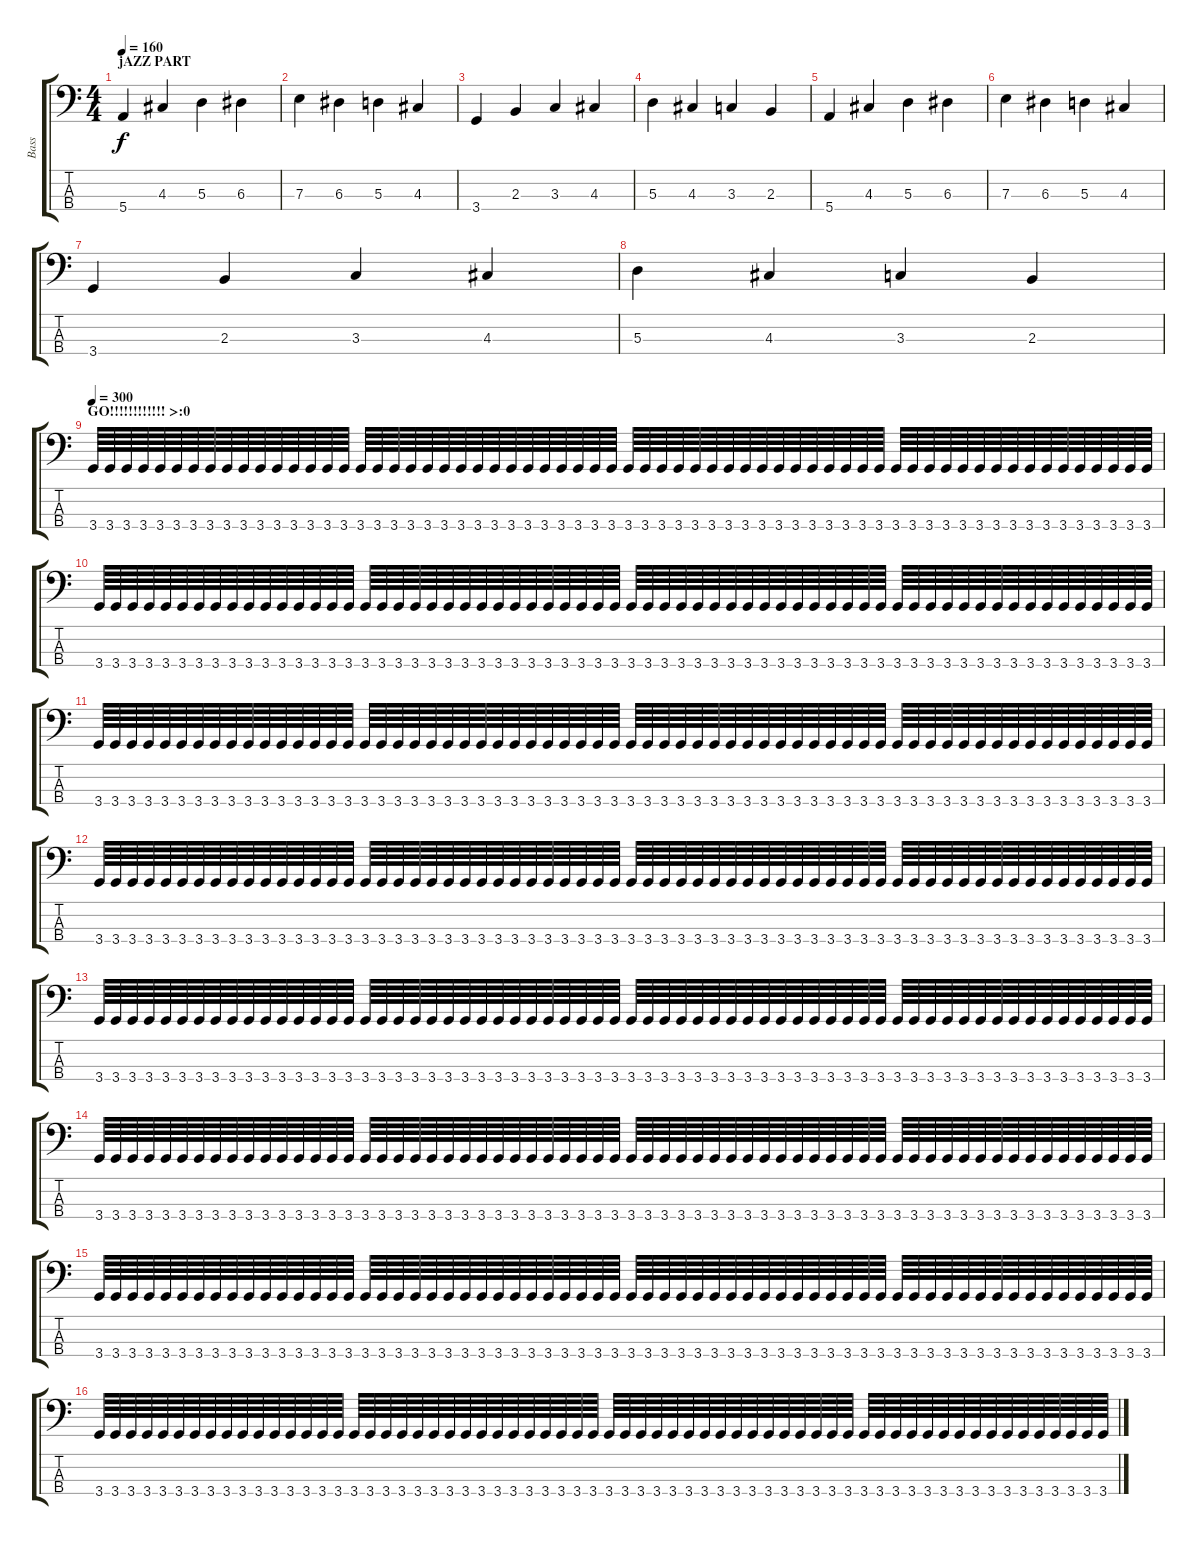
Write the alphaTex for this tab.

\track ("Bass" "Bass") {instrument electricbasspick}
\staff {score tabs}
\tuning (G2 D2 A1 E1) {hide}
\ts (4 4)
\section ("" "jAZZ PART")
\tempo 160
\clef f4
\ks c
5.4.4{dy f instrument fretlessbass} 4.3.4 5.3.4 6.3.4 |
7.3.4 6.3.4 5.3.4 4.3.4 |
3.4.4 2.3.4 3.3.4 4.3.4 |
5.3.4 4.3.4 3.3.4 2.3.4 |
5.4.4{instrument fretlessbass} 4.3.4 5.3.4 6.3.4 |
7.3.4 6.3.4 5.3.4 4.3.4 |
3.4.4 2.3.4 3.3.4 4.3.4 |
5.3.4 4.3.4 3.3.4 2.3.4 |
\section ("" "GO!!!!!!!!!!!! >:0")
\tempo 300
3.4.64{volume 14 instrument electricbasspick} 3.4.64 3.4.64 3.4.64 3.4.64 3.4.64 3.4.64 3.4.64 3.4.64 3.4.64 3.4.64 3.4.64 3.4.64 3.4.64 3.4.64 3.4.64 3.4.64 3.4.64 3.4.64 3.4.64 3.4.64 3.4.64 3.4.64 3.4.64 3.4.64 3.4.64 3.4.64 3.4.64 3.4.64 3.4.64 3.4.64 3.4.64 3.4.64 3.4.64 3.4.64 3.4.64 3.4.64 3.4.64 3.4.64 3.4.64 3.4.64 3.4.64 3.4.64 3.4.64 3.4.64 3.4.64 3.4.64 3.4.64 3.4.64 3.4.64 3.4.64 3.4.64 3.4.64 3.4.64 3.4.64 3.4.64 3.4.64 3.4.64 3.4.64 3.4.64 3.4.64 3.4.64 3.4.64 3.4.64 |
3.4.64{volume 14 instrument electricbasspick} 3.4.64 3.4.64 3.4.64 3.4.64 3.4.64 3.4.64 3.4.64 3.4.64 3.4.64 3.4.64 3.4.64 3.4.64 3.4.64 3.4.64 3.4.64 3.4.64 3.4.64 3.4.64 3.4.64 3.4.64 3.4.64 3.4.64 3.4.64 3.4.64 3.4.64 3.4.64 3.4.64 3.4.64 3.4.64 3.4.64 3.4.64 3.4.64 3.4.64 3.4.64 3.4.64 3.4.64 3.4.64 3.4.64 3.4.64 3.4.64 3.4.64 3.4.64 3.4.64 3.4.64 3.4.64 3.4.64 3.4.64 3.4.64 3.4.64 3.4.64 3.4.64 3.4.64 3.4.64 3.4.64 3.4.64 3.4.64 3.4.64 3.4.64 3.4.64 3.4.64 3.4.64 3.4.64 3.4.64 |
3.4.64{volume 14 instrument electricbasspick} 3.4.64 3.4.64 3.4.64 3.4.64 3.4.64 3.4.64 3.4.64 3.4.64 3.4.64 3.4.64 3.4.64 3.4.64 3.4.64 3.4.64 3.4.64 3.4.64 3.4.64 3.4.64 3.4.64 3.4.64 3.4.64 3.4.64 3.4.64 3.4.64 3.4.64 3.4.64 3.4.64 3.4.64 3.4.64 3.4.64 3.4.64 3.4.64 3.4.64 3.4.64 3.4.64 3.4.64 3.4.64 3.4.64 3.4.64 3.4.64 3.4.64 3.4.64 3.4.64 3.4.64 3.4.64 3.4.64 3.4.64 3.4.64 3.4.64 3.4.64 3.4.64 3.4.64 3.4.64 3.4.64 3.4.64 3.4.64 3.4.64 3.4.64 3.4.64 3.4.64 3.4.64 3.4.64 3.4.64 |
3.4.64{volume 14 instrument electricbasspick} 3.4.64 3.4.64 3.4.64 3.4.64 3.4.64 3.4.64 3.4.64 3.4.64 3.4.64 3.4.64 3.4.64 3.4.64 3.4.64 3.4.64 3.4.64 3.4.64 3.4.64 3.4.64 3.4.64 3.4.64 3.4.64 3.4.64 3.4.64 3.4.64 3.4.64 3.4.64 3.4.64 3.4.64 3.4.64 3.4.64 3.4.64 3.4.64 3.4.64 3.4.64 3.4.64 3.4.64 3.4.64 3.4.64 3.4.64 3.4.64 3.4.64 3.4.64 3.4.64 3.4.64 3.4.64 3.4.64 3.4.64 3.4.64 3.4.64 3.4.64 3.4.64 3.4.64 3.4.64 3.4.64 3.4.64 3.4.64 3.4.64 3.4.64 3.4.64 3.4.64 3.4.64 3.4.64 3.4.64 |
3.4.64{volume 14 instrument electricbasspick} 3.4.64 3.4.64 3.4.64 3.4.64 3.4.64 3.4.64 3.4.64 3.4.64 3.4.64 3.4.64 3.4.64 3.4.64 3.4.64 3.4.64 3.4.64 3.4.64 3.4.64 3.4.64 3.4.64 3.4.64 3.4.64 3.4.64 3.4.64 3.4.64 3.4.64 3.4.64 3.4.64 3.4.64 3.4.64 3.4.64 3.4.64 3.4.64 3.4.64 3.4.64 3.4.64 3.4.64 3.4.64 3.4.64 3.4.64 3.4.64 3.4.64 3.4.64 3.4.64 3.4.64 3.4.64 3.4.64 3.4.64 3.4.64 3.4.64 3.4.64 3.4.64 3.4.64 3.4.64 3.4.64 3.4.64 3.4.64 3.4.64 3.4.64 3.4.64 3.4.64 3.4.64 3.4.64 3.4.64 |
3.4.64{volume 14 instrument electricbasspick} 3.4.64 3.4.64 3.4.64 3.4.64 3.4.64 3.4.64 3.4.64 3.4.64 3.4.64 3.4.64 3.4.64 3.4.64 3.4.64 3.4.64 3.4.64 3.4.64 3.4.64 3.4.64 3.4.64 3.4.64 3.4.64 3.4.64 3.4.64 3.4.64 3.4.64 3.4.64 3.4.64 3.4.64 3.4.64 3.4.64 3.4.64 3.4.64 3.4.64 3.4.64 3.4.64 3.4.64 3.4.64 3.4.64 3.4.64 3.4.64 3.4.64 3.4.64 3.4.64 3.4.64 3.4.64 3.4.64 3.4.64 3.4.64 3.4.64 3.4.64 3.4.64 3.4.64 3.4.64 3.4.64 3.4.64 3.4.64 3.4.64 3.4.64 3.4.64 3.4.64 3.4.64 3.4.64 3.4.64 |
3.4.64{volume 14 instrument electricbasspick} 3.4.64 3.4.64 3.4.64 3.4.64 3.4.64 3.4.64 3.4.64 3.4.64 3.4.64 3.4.64 3.4.64 3.4.64 3.4.64 3.4.64 3.4.64 3.4.64 3.4.64 3.4.64 3.4.64 3.4.64 3.4.64 3.4.64 3.4.64 3.4.64 3.4.64 3.4.64 3.4.64 3.4.64 3.4.64 3.4.64 3.4.64 3.4.64 3.4.64 3.4.64 3.4.64 3.4.64 3.4.64 3.4.64 3.4.64 3.4.64 3.4.64 3.4.64 3.4.64 3.4.64 3.4.64 3.4.64 3.4.64 3.4.64 3.4.64 3.4.64 3.4.64 3.4.64 3.4.64 3.4.64 3.4.64 3.4.64 3.4.64 3.4.64 3.4.64 3.4.64 3.4.64 3.4.64 3.4.64 |
3.4.64{volume 14 instrument electricbasspick} 3.4.64 3.4.64 3.4.64 3.4.64 3.4.64 3.4.64 3.4.64 3.4.64 3.4.64 3.4.64 3.4.64 3.4.64 3.4.64 3.4.64 3.4.64 3.4.64 3.4.64 3.4.64 3.4.64 3.4.64 3.4.64 3.4.64 3.4.64 3.4.64 3.4.64 3.4.64 3.4.64 3.4.64 3.4.64 3.4.64 3.4.64 3.4.64 3.4.64 3.4.64 3.4.64 3.4.64 3.4.64 3.4.64 3.4.64 3.4.64 3.4.64 3.4.64 3.4.64 3.4.64 3.4.64 3.4.64 3.4.64 3.4.64 3.4.64 3.4.64 3.4.64 3.4.64 3.4.64 3.4.64 3.4.64 3.4.64 3.4.64 3.4.64 3.4.64 3.4.64 3.4.64 3.4.64 3.4.64
